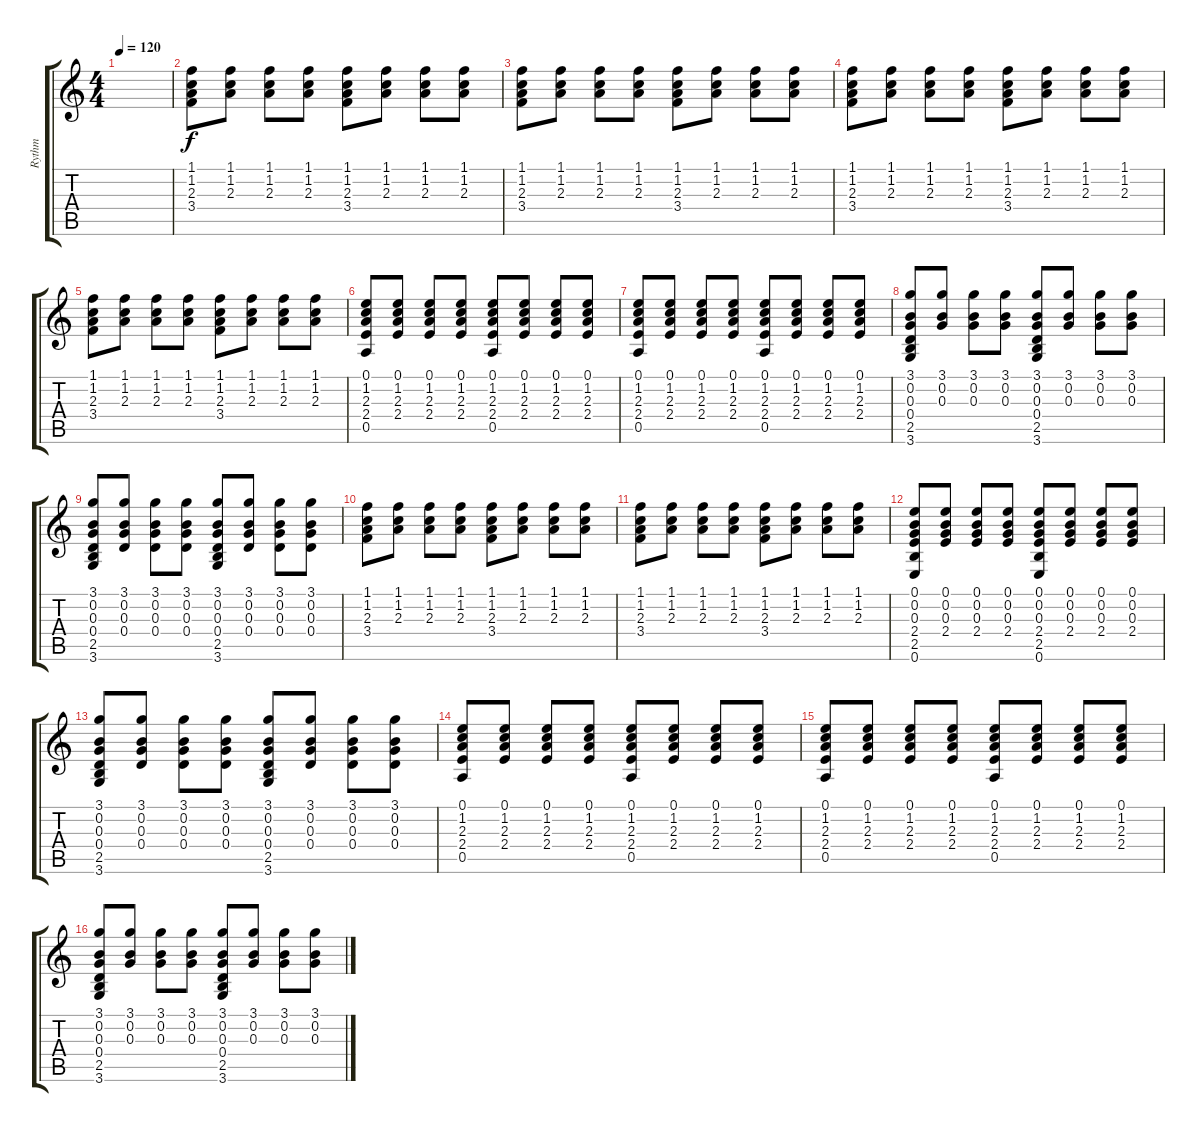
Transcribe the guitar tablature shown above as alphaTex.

\track ("Rythm" "Rythm") {instrument distortionguitar}
\staff {score tabs}
\tuning (E4 B3 G3 D3 A2 E2) {hide}
\ts (4 4)
\tempo 120
\clef g2
\ks c
|
(1.1 1.2 2.3 3.4).8 (1.1 1.2 2.3).8 (1.1 1.2 2.3).8 (1.1 1.2 2.3).8 (1.1 1.2 2.3 3.4).8 (1.1 1.2 2.3).8 (1.1 1.2 2.3).8 (1.1 1.2 2.3).8 |
(1.1 1.2 2.3 3.4).8 (1.1 1.2 2.3).8 (1.1 1.2 2.3).8 (1.1 1.2 2.3).8 (1.1 1.2 2.3 3.4).8 (1.1 1.2 2.3).8 (1.1 1.2 2.3).8 (1.1 1.2 2.3).8 |
(1.1 1.2 2.3 3.4).8 (1.1 1.2 2.3).8 (1.1 1.2 2.3).8 (1.1 1.2 2.3).8 (1.1 1.2 2.3 3.4).8 (1.1 1.2 2.3).8 (1.1 1.2 2.3).8 (1.1 1.2 2.3).8 |
(1.1 1.2 2.3 3.4).8 (1.1 1.2 2.3).8 (1.1 1.2 2.3).8 (1.1 1.2 2.3).8 (1.1 1.2 2.3 3.4).8 (1.1 1.2 2.3).8 (1.1 1.2 2.3).8 (1.1 1.2 2.3).8 |
(0.1 1.2 2.3 2.4 0.5).8 (0.1 1.2 2.3 2.4).8 (0.1 1.2 2.3 2.4).8 (0.1 1.2 2.3 2.4).8 (0.1 1.2 2.3 2.4 0.5).8 (0.1 1.2 2.3 2.4).8 (0.1 1.2 2.3 2.4).8 (0.1 1.2 2.3 2.4).8 |
(0.1 1.2 2.3 2.4 0.5).8 (0.1 1.2 2.3 2.4).8 (0.1 1.2 2.3 2.4).8 (0.1 1.2 2.3 2.4).8 (0.1 1.2 2.3 2.4 0.5).8 (0.1 1.2 2.3 2.4).8 (0.1 1.2 2.3 2.4).8 (0.1 1.2 2.3 2.4).8 |
(3.1 0.2 0.3 0.4 2.5 3.6).8 (3.1 0.2 0.3).8 (3.1 0.2 0.3).8 (3.1 0.2 0.3).8 (3.1 0.2 0.3 0.4 2.5 3.6).8 (3.1 0.2 0.3).8 (3.1 0.2 0.3).8 (3.1 0.2 0.3).8 |
(3.1 0.2 0.3 0.4 2.5 3.6).8 (3.1 0.2 0.3 0.4).8 (3.1 0.2 0.3 0.4).8 (3.1 0.2 0.3 0.4).8 (3.1 0.2 0.3 0.4 2.5 3.6).8 (3.1 0.2 0.3 0.4).8 (3.1 0.2 0.3 0.4).8 (3.1 0.2 0.3 0.4).8 |
(1.1 1.2 2.3 3.4).8 (1.1 1.2 2.3).8 (1.1 1.2 2.3).8 (1.1 1.2 2.3).8 (1.1 1.2 2.3 3.4).8 (1.1 1.2 2.3).8 (1.1 1.2 2.3).8 (1.1 1.2 2.3).8 |
(1.1 1.2 2.3 3.4).8 (1.1 1.2 2.3).8 (1.1 1.2 2.3).8 (1.1 1.2 2.3).8 (1.1 1.2 2.3 3.4).8 (1.1 1.2 2.3).8 (1.1 1.2 2.3).8 (1.1 1.2 2.3).8 |
(0.1 0.2 0.3 2.4 2.5 0.6).8 (0.1 0.2 0.3 2.4).8 (0.1 0.2 0.3 2.4).8 (0.1 0.2 0.3 2.4).8 (0.1 0.2 0.3 2.4 2.5 0.6).8 (0.1 0.2 0.3 2.4).8 (0.1 0.2 0.3 2.4).8 (0.1 0.2 0.3 2.4).8 |
(3.1 0.2 0.3 0.4 2.5 3.6).8 (3.1 0.2 0.3 0.4).8 (3.1 0.2 0.3 0.4).8 (3.1 0.2 0.3 0.4).8 (3.1 0.2 0.3 0.4 2.5 3.6).8 (3.1 0.2 0.3 0.4).8 (3.1 0.2 0.3 0.4).8 (3.1 0.2 0.3 0.4).8 |
(0.1 1.2 2.3 2.4 0.5).8 (0.1 1.2 2.3 2.4).8 (0.1 1.2 2.3 2.4).8 (0.1 1.2 2.3 2.4).8 (0.1 1.2 2.3 2.4 0.5).8 (0.1 1.2 2.3 2.4).8 (0.1 1.2 2.3 2.4).8 (0.1 1.2 2.3 2.4).8 |
(0.1 1.2 2.3 2.4 0.5).8 (0.1 1.2 2.3 2.4).8 (0.1 1.2 2.3 2.4).8 (0.1 1.2 2.3 2.4).8 (0.1 1.2 2.3 2.4 0.5).8 (0.1 1.2 2.3 2.4).8 (0.1 1.2 2.3 2.4).8 (0.1 1.2 2.3 2.4).8 |
(3.1 0.2 0.3 0.4 2.5 3.6).8 (3.1 0.2 0.3).8 (3.1 0.2 0.3).8 (3.1 0.2 0.3).8 (3.1 0.2 0.3 0.4 2.5 3.6).8 (3.1 0.2 0.3).8 (3.1 0.2 0.3).8 (3.1 0.2 0.3).8
